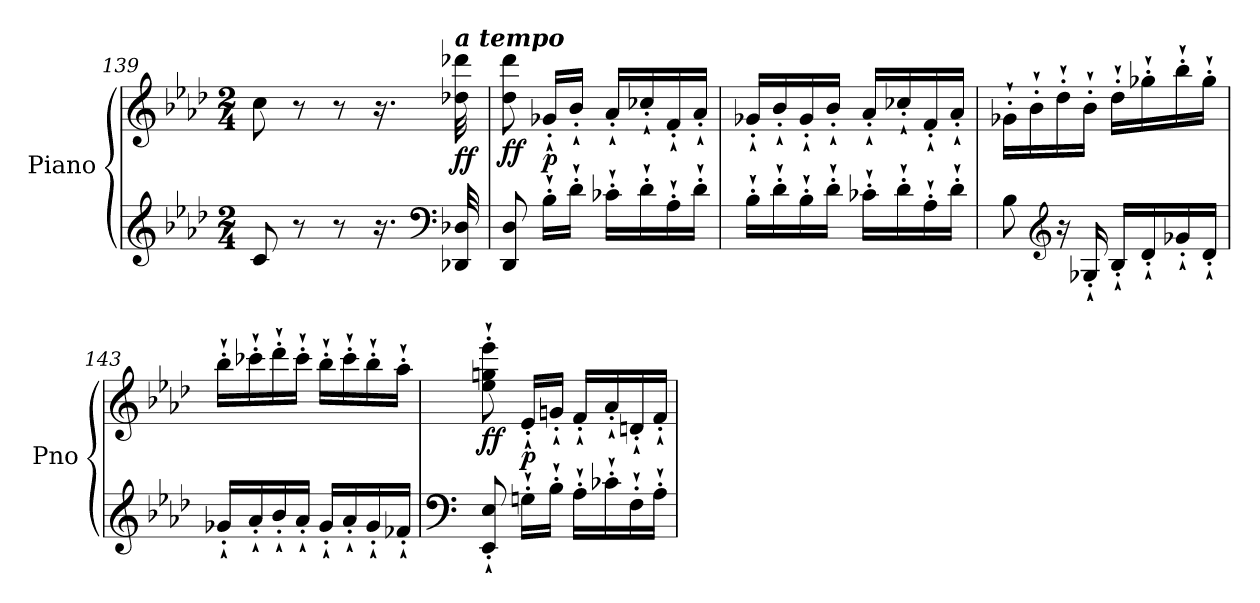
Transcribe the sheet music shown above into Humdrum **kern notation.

**kern	**kern	**dynam
*part1	*part1	*part1
*staff2	*staff1	*staff1/2
*I"Piano	*	*
*I'Pno	*	*
*clefG2	*clefG2	*
*k[b-e-a-d-]	*k[b-e-a-d-]	*
*M2/4	*M2/4	*
=139	=139	=139
8c/	8cc\	.
8r	8r	.
8r	8r	.
16.r	16.r	.
*clefF4	*	*
!	!LO:TX:a:Bi:t=a tempo	!
!	!	!LO:DY:b
32DD-X/ 32D-X/	32dd-X\ 32ddd-X\	ff
!!LO:LB:g=z
=140	=140	=140
!	!	!LO:DY:b
8DD-/ 8D-/	8dd-\ 8ddd-\	ff
!	!	!LO:DY:b
16B-`'\LL	16g-X`'/LL	p
16d-`'\JJ	16b-`'/JJ	.
16c-X`'\LL	16a-`'/LL	.
16d-`'\	16cc-X`'/	.
16A-`'\	16f`'/	.
16d-`'\JJ	16a-`'/JJ	.
!!LO:PB:g=z
=141	=141	=141
16B-`'\LL	16g-X`'/LL	.
16d-`'\	16b-`'/	.
16B-`'\	16g-`'/	.
16d-`'\JJ	16b-`'/JJ	.
16c-X`'\LL	16a-`'/LL	.
16d-`'\	16cc-X`'/	.
16A-`'\	16f`'/	.
16d-`'\JJ	16a-`'/JJ	.
=142	=142	=142
8B-\	16g-X`'\LL	.
.	16b-`'\	.
*clefG2	*	*
16r	16dd-`'\	.
16G-X`'/	16b-`'\JJ	.
16B-`'/LL	16dd-`'\LL	.
16d-`'/	16gg-X`'\	.
16g-X`'/	16bb-`'\	.
16d-`'/JJ	16gg-`'\JJ	.
=143	=143	=143
16g-X`'/LL	16bb-`'\LL	.
16a-`'/	16ccc-X`'\	.
16b-`'/	16ddd-`'\	.
16a-`'/JJ	16ccc-`'\JJ	.
16g-`'/LL	16bb-`'\LL	.
16a-`'/	16ccc-`'\	.
16g-`'/	16bb-`'\	.
16f-X`'/JJ	16aa-`'\JJ	.
=144	=144	=144
*clefF4	*	*
!	!	!LO:DY:b
8EE-/`' 8E-/`'	8ee-\`' 8ggn\`' 8eee-\`'	ff
!	!	!LO:DY:b
16Gn`'\LL	16e-`'/LL	p
16B-`'\JJ	16gn`'/JJ	.
16A-`'\LL	16f`'/LL	.
16c-X`'\	16a-`'/	.
16F`'\	16dn`'/	.
16A-`'\JJ	16f`'/JJ	.
=	=	=
*-	*-	*-
